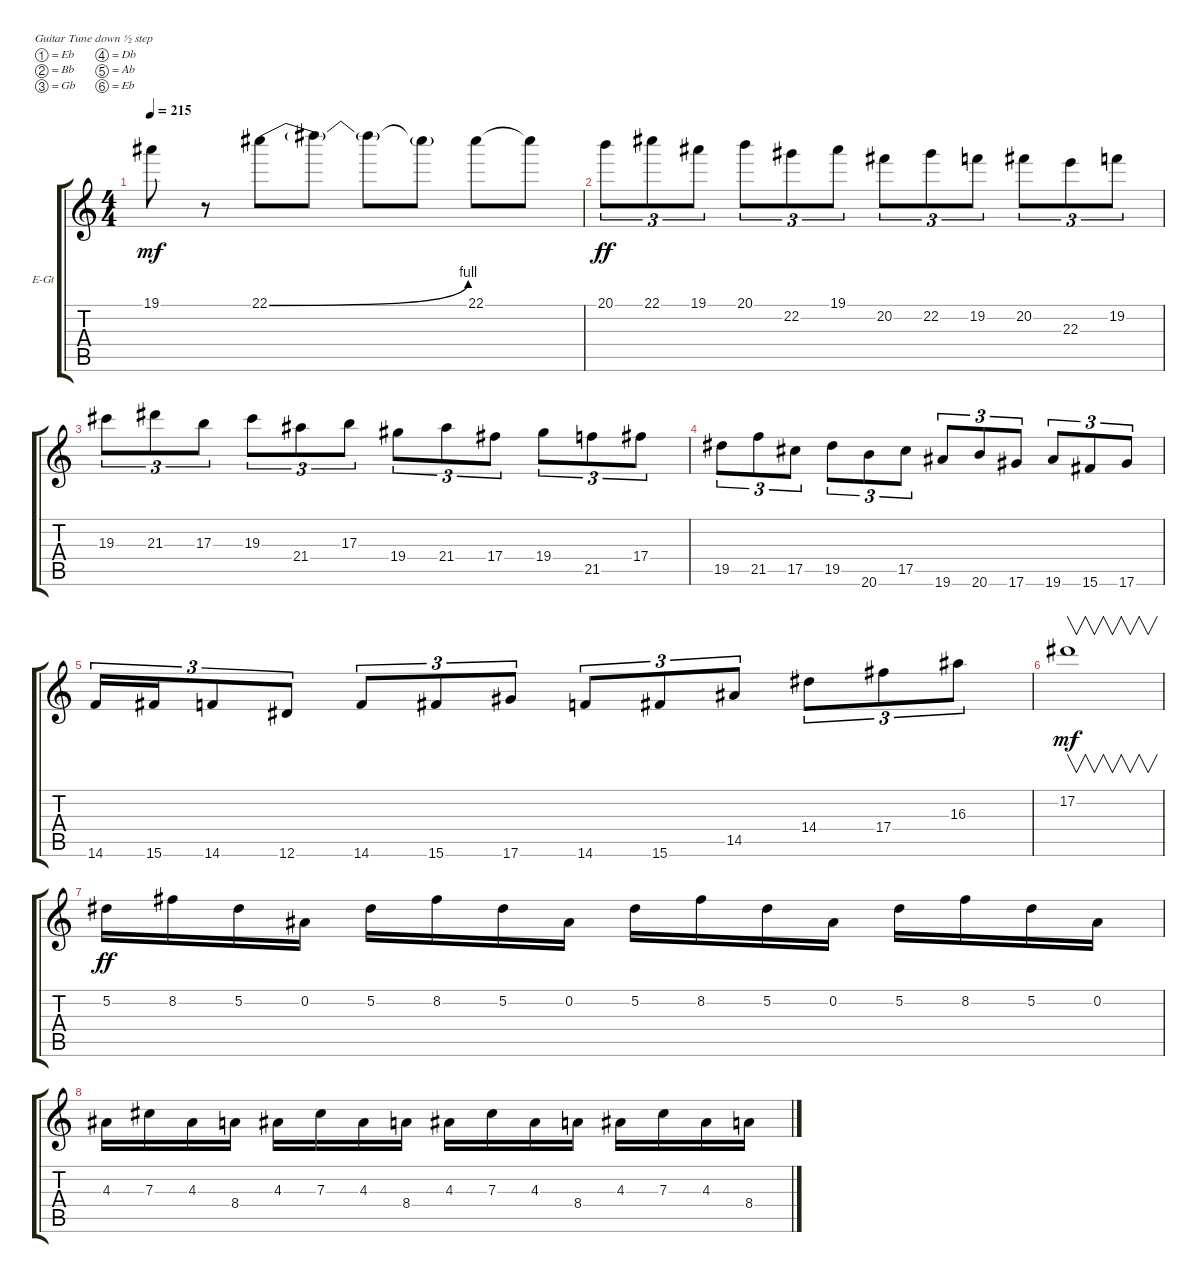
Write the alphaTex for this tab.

\bracketExtendMode groupsimilarinstruments
\firstSystemTrackNameOrientation horizontal
\otherSystemsTrackNameOrientation horizontal
\track ("solo" "E-Gt") {instrument distortionguitar}
\staff {score tabs}
\tuning (Eb4 Bb3 Gb3 Db3 Ab2 Eb2)
\ts (4 4)
\tempo 215
\clef g2
\ks c
19.1{t}.8{dy mf} r.8 22.1{be (bend 0 0 15 4)}.8 22.1{t}.8 22.1{t}.8 22.1{t}.8 22.1.8 22.1{t}.8 |
20.1.8{tu (3 2) dy ff} 22.1.8{tu (3 2)} 19.1.8{tu (3 2)} 20.1.8{tu (3 2)} 22.2.8{tu (3 2)} 19.1.8{tu (3 2)} 20.2.8{tu (3 2)} 22.2.8{tu (3 2)} 19.2.8{tu (3 2)} 20.2.8{tu (3 2)} 22.3.8{tu (3 2)} 19.2.8{tu (3 2)} |
19.3.8{tu (3 2)} 21.3.8{tu (3 2)} 17.3.8{tu (3 2)} 19.3.8{tu (3 2)} 21.4.8{tu (3 2)} 17.3.8{tu (3 2)} 19.4.8{tu (3 2)} 21.4.8{tu (3 2)} 17.4.8{tu (3 2)} 19.4.8{tu (3 2)} 21.5.8{tu (3 2)} 17.4.8{tu (3 2)} |
19.5.8{tu (3 2)} 21.5.8{tu (3 2)} 17.5.8{tu (3 2)} 19.5.8{tu (3 2)} 20.6.8{tu (3 2)} 17.5.8{tu (3 2)} 19.6.8{tu (3 2)} 20.6.8{tu (3 2)} 17.6.8{tu (3 2)} 19.6.8{tu (3 2)} 15.6.8{tu (3 2)} 17.6.8{tu (3 2)} |
14.6.16{tu (3 2)} 15.6.16{tu (3 2)} 14.6.8{tu (3 2)} 12.6.8{tu (3 2)} 14.6.8{tu (3 2)} 15.6.8{tu (3 2)} 17.6.8{tu (3 2)} 14.6.8{tu (3 2)} 15.6.8{tu (3 2)} 14.5.8{tu (3 2)} 14.4.8{tu (3 2)} 17.4.8{tu (3 2)} 16.3.8{tu (3 2)} |
17.2.1{v dy mf} |
5.2.16{dy ff} 8.2.16 5.2.16 0.2.16 5.2.16 8.2.16 5.2.16 0.2.16 5.2.16 8.2.16 5.2.16 0.2.16 5.2.16 8.2.16 5.2.16 0.2.16 |
4.3.16 7.3.16 4.3.16 8.4.16 4.3.16 7.3.16 4.3.16 8.4.16 4.3.16 7.3.16 4.3.16 8.4.16 4.3.16 7.3.16 4.3.16 8.4.16
